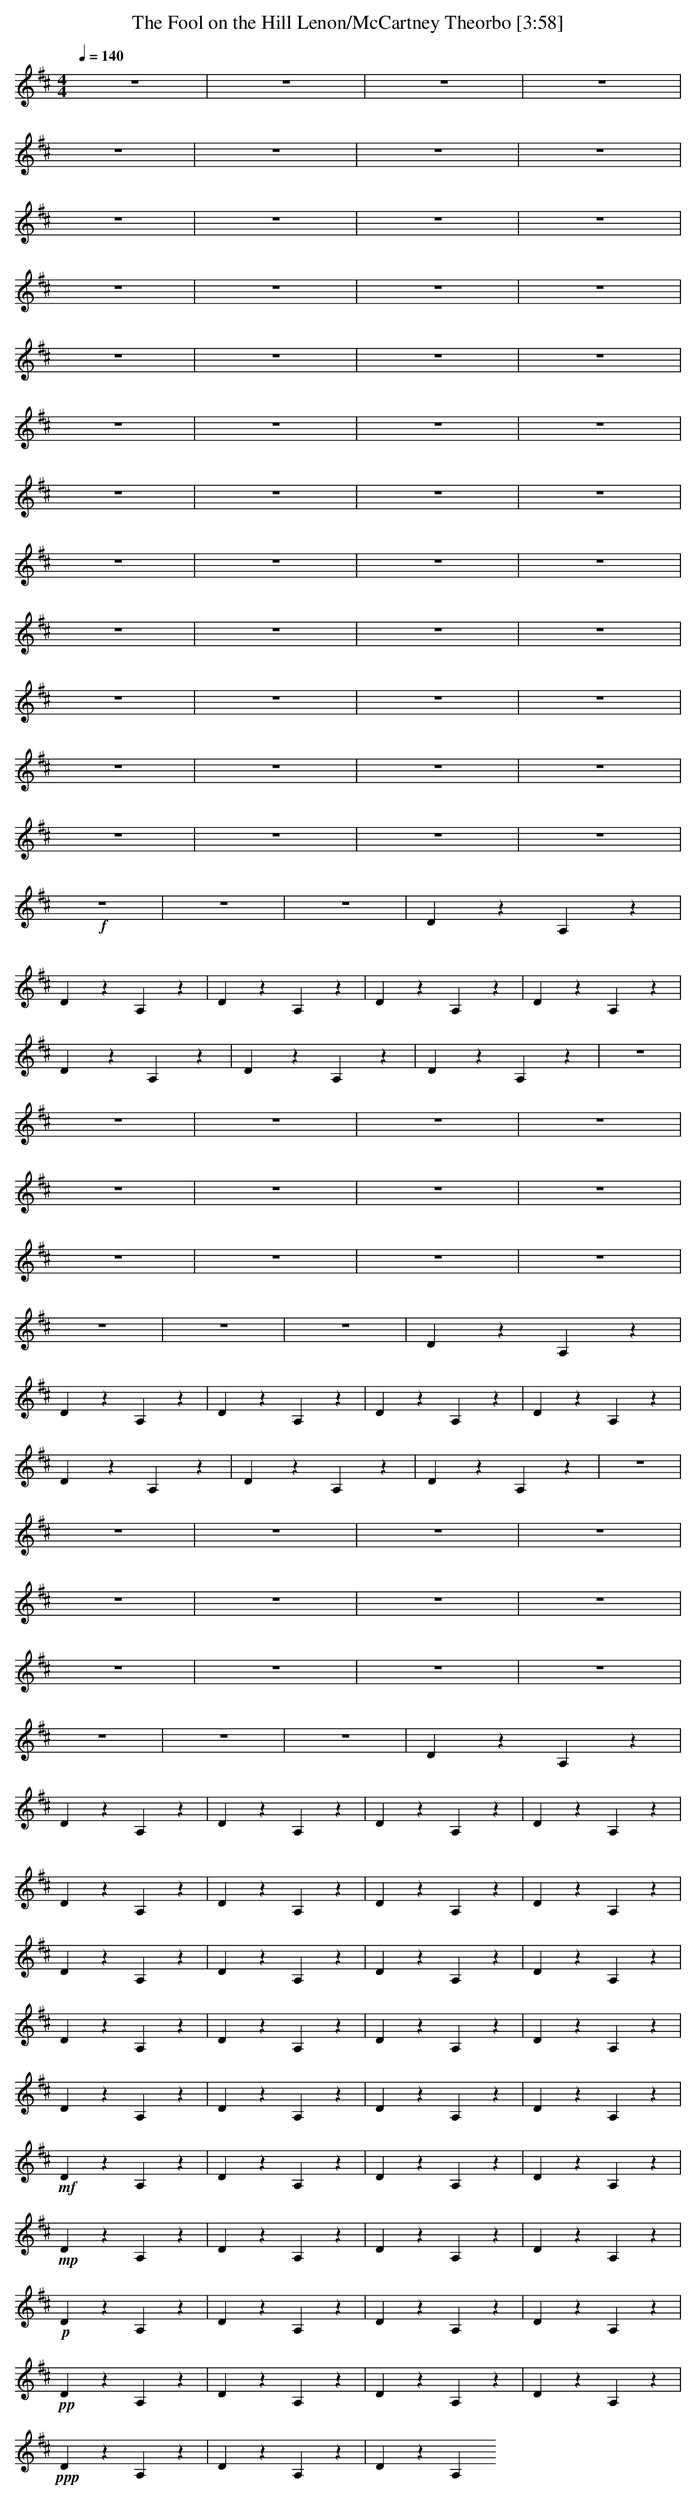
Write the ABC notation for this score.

X:1
T:The Fool on the Hill Lenon/McCartney Theorbo [3:58]
M:4/4
L:1/8
Q:1/4=140
K:D
V:1
z8|z8|z8|z8|
z8|z8|z8|z8|
z8|z8|z8|z8|
z8|z8|z8|z8|
z8|z8|z8|z8|
z8|z8|z8|z8|
z8|z8|z8|z8|
z8|z8|z8|z8|
z8|z8|z8|z8|
z8|z8|z8|z8|
z8|z8|z8|z8|
z8|z8|z8|z8|
+f+z8|z8|z8|D2 z2 A,2 z2|
D2 z2 A,2 z2|D2 z2 A,2 z2|D2 z2 A,2 z2|D2 z2 A,2 z2|
D2 z2 A,2 z2|D2 z2 A,2 z2|D2 z2 A,2 z2|z8|
z8|z8|z8|z8|
z8|z8|z8|z8|
z8|z8|z8|z8|
z8|z8|z8|D2 z2 A,2 z2|
D2 z2 A,2 z2|D2 z2 A,2 z2|D2 z2 A,2 z2|D2 z2 A,2 z2|
D2 z2 A,2 z2|D2 z2 A,2 z2|D2 z2 A,2 z2|z8|
z8|z8|z8|z8|
z8|z8|z8|z8|
z8|z8|z8|z8|
z8|z8|z8|D2 z2 A,2 z2|
D2 z2 A,2 z2|D2 z2 A,2 z2|D2 z2 A,2 z2|D2 z2 A,2 z2|
D2 z2 A,2 z2|D2 z2 A,2 z2|D2 z2 A,2 z2|D2 z2 A,2 z2|
D2 z2 A,2 z2|D2 z2 A,2 z2|D2 z2 A,2 z2|D2 z2 A,2 z2|
D2 z2 A,2 z2|D2 z2 A,2 z2|D2 z2 A,2 z2|D2 z2 A,2 z2|
D2 z2 A,2 z2|D2 z2 A,2 z2|D2 z2 A,2 z2|D2 z2 A,2 z2|
+mf+ D2 z2 A,2 z2|D2 z2 A,2 z2|D2 z2 A,2 z2|D2 z2 A,2 z2|
+mp+ D2 z2 A,2 z2|D2 z2 A,2 z2|D2 z2 A,2 z2|D2 z2 A,2 z2|
+p+ D2 z2 A,2 z2|D2 z2 A,2 z2|D2 z2 A,2 z2|D2 z2 A,2 z2|
+pp+ D2 z2 A,2 z2|D2 z2 A,2 z2|D2 z2 A,2 z2|D2 z2 A,2 z2|
+ppp+ D2 z2 A,2 z2|D2 z2 A,2 z2|D2 z2 A,2
